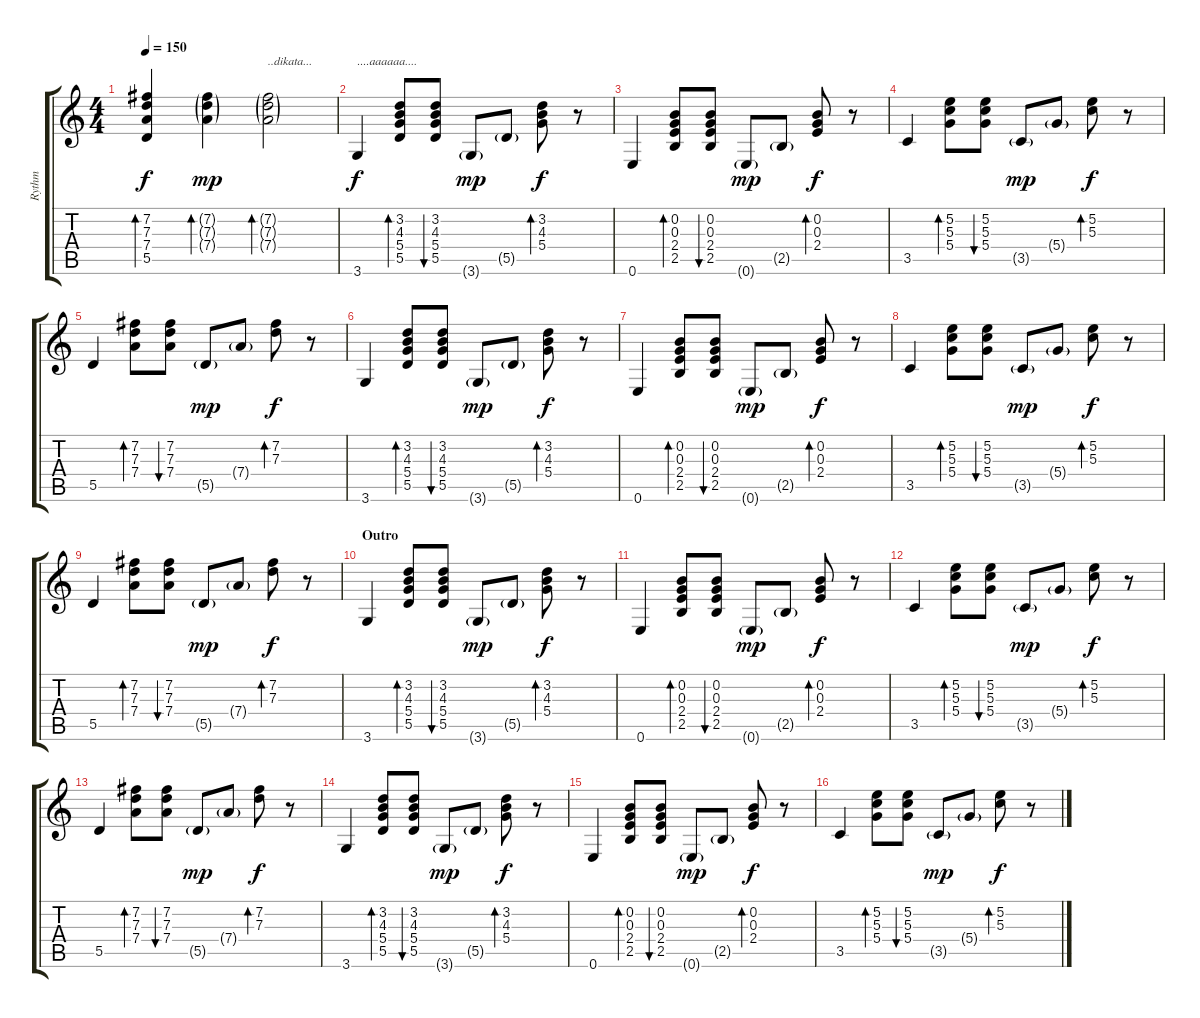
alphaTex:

\track ("Rythm" "Rythm") {instrument electricguitarmuted}
\staff {score tabs}
\tuning (E4 B3 G3 D3 A2 E2) {hide}
\ts (4 4)
\tempo 150
\clef g2
\ks c
(7.2 7.3 7.4 5.5).4{bd 240 dy f} (7.2{g} 7.3{g} 7.4{g}).4{bd 240 dy mp} (7.2{g} 7.3{g} 7.4{g}).2{bd 120 txt "..dikata..."} |
3.6.4{txt "....aaaaaa...." dy f} (3.2 4.3 5.4 5.5).8{bd 240} (3.2 4.3 5.4 5.5).8{bu 240} 3.6{g}.8{dy mp} 5.5{g}.8 (3.2 4.3 5.4).8{bd 240 dy f} r.8 |
0.6.4 (0.2 0.3 2.4 2.5).8{bd 240} (0.2 0.3 2.4 2.5).8{bu 240} 0.6{g}.8{dy mp} 2.5{g}.8 (0.2 0.3 2.4).8{bd 240 dy f} r.8 |
3.5.4 (5.2 5.3 5.4).8{bd 240} (5.2 5.3 5.4).8{bu 240} 3.5{g}.8{dy mp} 5.4{g}.8 (5.2 5.3).8{bd 240 dy f} r.8 |
5.5.4 (7.2 7.3 7.4).8{bd 240} (7.2 7.3 7.4).8{bu 240} 5.5{g}.8{dy mp} 7.4{g}.8 (7.2 7.3).8{bd 240 dy f} r.8 |
3.6.4 (3.2 4.3 5.4 5.5).8{bd 240} (3.2 4.3 5.4 5.5).8{bu 240} 3.6{g}.8{dy mp} 5.5{g}.8 (3.2 4.3 5.4).8{bd 240 dy f} r.8 |
0.6.4 (0.2 0.3 2.4 2.5).8{bd 240} (0.2 0.3 2.4 2.5).8{bu 240} 0.6{g}.8{dy mp} 2.5{g}.8 (0.2 0.3 2.4).8{bd 240 dy f} r.8 |
3.5.4 (5.2 5.3 5.4).8{bd 240} (5.2 5.3 5.4).8{bu 240} 3.5{g}.8{dy mp} 5.4{g}.8 (5.2 5.3).8{bd 240 dy f} r.8 |
5.5.4 (7.2 7.3 7.4).8{bd 240} (7.2 7.3 7.4).8{bu 240} 5.5{g}.8{dy mp} 7.4{g}.8 (7.2 7.3).8{bd 240 dy f} r.8 |
\section ("" "Outro")
3.6.4 (3.2 4.3 5.4 5.5).8{bd 240} (3.2 4.3 5.4 5.5).8{bu 240} 3.6{g}.8{dy mp} 5.5{g}.8 (3.2 4.3 5.4).8{bd 240 dy f} r.8 |
0.6.4 (0.2 0.3 2.4 2.5).8{bd 240} (0.2 0.3 2.4 2.5).8{bu 240} 0.6{g}.8{dy mp} 2.5{g}.8 (0.2 0.3 2.4).8{bd 240 dy f} r.8 |
3.5.4 (5.2 5.3 5.4).8{bd 240} (5.2 5.3 5.4).8{bu 240} 3.5{g}.8{dy mp} 5.4{g}.8 (5.2 5.3).8{bd 240 dy f} r.8 |
5.5.4 (7.2 7.3 7.4).8{bd 240} (7.2 7.3 7.4).8{bu 240} 5.5{g}.8{dy mp} 7.4{g}.8 (7.2 7.3).8{bd 240 dy f} r.8 |
3.6.4 (3.2 4.3 5.4 5.5).8{bd 240} (3.2 4.3 5.4 5.5).8{bu 240} 3.6{g}.8{dy mp} 5.5{g}.8 (3.2 4.3 5.4).8{bd 240 dy f} r.8 |
0.6.4 (0.2 0.3 2.4 2.5).8{bd 240} (0.2 0.3 2.4 2.5).8{bu 240} 0.6{g}.8{dy mp} 2.5{g}.8 (0.2 0.3 2.4).8{bd 240 dy f} r.8 |
3.5.4 (5.2 5.3 5.4).8{bd 240} (5.2 5.3 5.4).8{bu 240} 3.5{g}.8{dy mp} 5.4{g}.8 (5.2 5.3).8{bd 240 dy f} r.8
